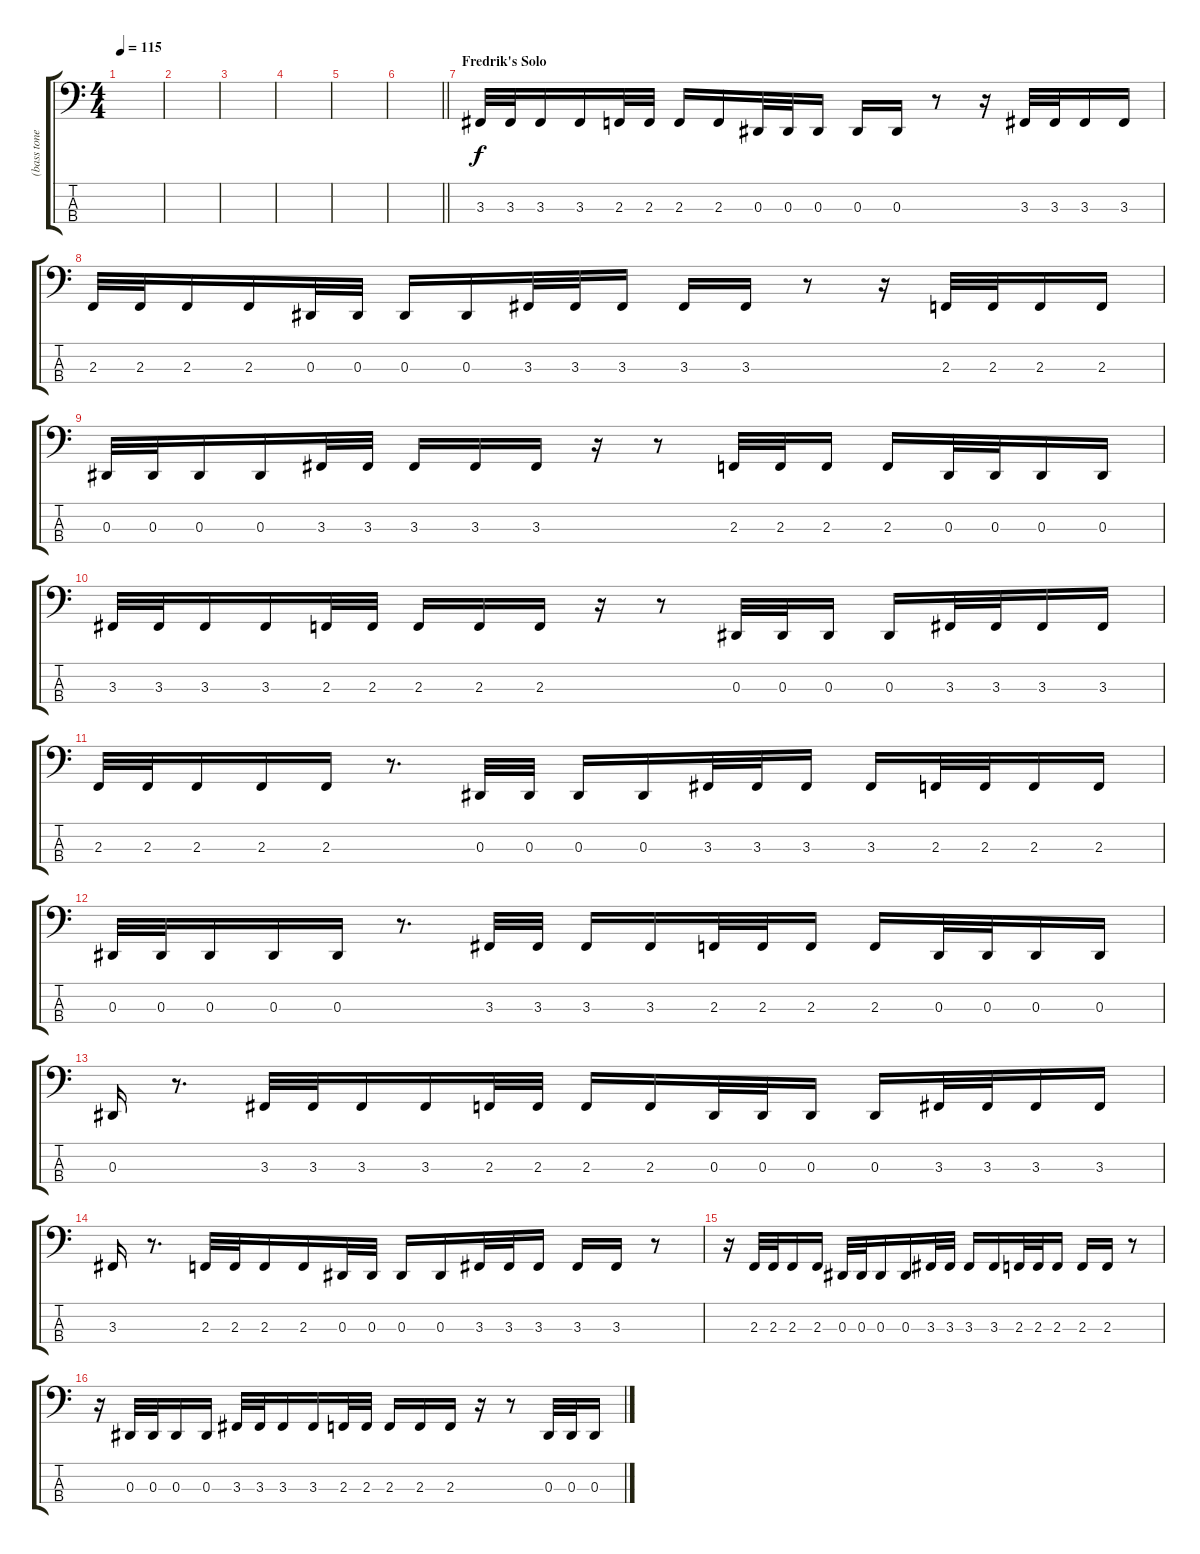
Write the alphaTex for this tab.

\track ("(bass tone)" "(bass tone") {instrument electricbasspick}
\staff {score tabs}
\tuning (Bb1 Eb1 Eb1 Db1) {hide}
\ts (4 4)
\tempo 115
\clef f4
\ks c
|
|
|
|
|
\barLineRight lightlight
|
\section ("" "Fredrik's Solo")
3.3.32 3.3.32 3.3.16 3.3.16 2.3.32 2.3.32 2.3.16 2.3.16 0.3.32 0.3.32 0.3.16 0.3.16 0.3.16 r.8 r.16 3.3.32 3.3.32 3.3.16 3.3.16 |
2.3.32 2.3.32 2.3.16 2.3.16 0.3.32 0.3.32 0.3.16 0.3.16 3.3.32 3.3.32 3.3.16 3.3.16 3.3.16 r.8 r.16 2.3.32 2.3.32 2.3.16 2.3.16 |
0.3.32 0.3.32 0.3.16 0.3.16 3.3.32 3.3.32 3.3.16 3.3.16 3.3.16 r.16 r.8 2.3.32 2.3.32 2.3.16 2.3.16 0.3.32 0.3.32 0.3.16 0.3.16 |
3.3.32 3.3.32 3.3.16 3.3.16 2.3.32 2.3.32 2.3.16 2.3.16 2.3.16 r.16 r.8 0.3.32 0.3.32 0.3.16 0.3.16 3.3.32 3.3.32 3.3.16 3.3.16 |
2.3.32 2.3.32 2.3.16 2.3.16 2.3.16 r.8{d} 0.3.32 0.3.32 0.3.16 0.3.16 3.3.32 3.3.32 3.3.16 3.3.16 2.3.32 2.3.32 2.3.16 2.3.16 |
0.3.32 0.3.32 0.3.16 0.3.16 0.3.16 r.8{d} 3.3.32 3.3.32 3.3.16 3.3.16 2.3.32 2.3.32 2.3.16 2.3.16 0.3.32 0.3.32 0.3.16 0.3.16 |
0.3.16 r.8{d} 3.3.32 3.3.32 3.3.16 3.3.16 2.3.32 2.3.32 2.3.16 2.3.16 0.3.32 0.3.32 0.3.16 0.3.16 3.3.32 3.3.32 3.3.16 3.3.16 |
3.3.16 r.8{d} 2.3.32 2.3.32 2.3.16 2.3.16 0.3.32 0.3.32 0.3.16 0.3.16 3.3.32 3.3.32 3.3.16 3.3.16 3.3.16 r.8 |
r.16 2.3.32 2.3.32 2.3.16 2.3.16 0.3.32 0.3.32 0.3.16 0.3.16 3.3.32 3.3.32 3.3.16 3.3.16 2.3.32 2.3.32 2.3.16 2.3.16 2.3.16 r.8 |
r.16 0.3.32 0.3.32 0.3.16 0.3.16 3.3.32 3.3.32 3.3.16 3.3.16 2.3.32 2.3.32 2.3.16 2.3.16 2.3.16 r.16 r.8 0.3.32 0.3.32 0.3.16
